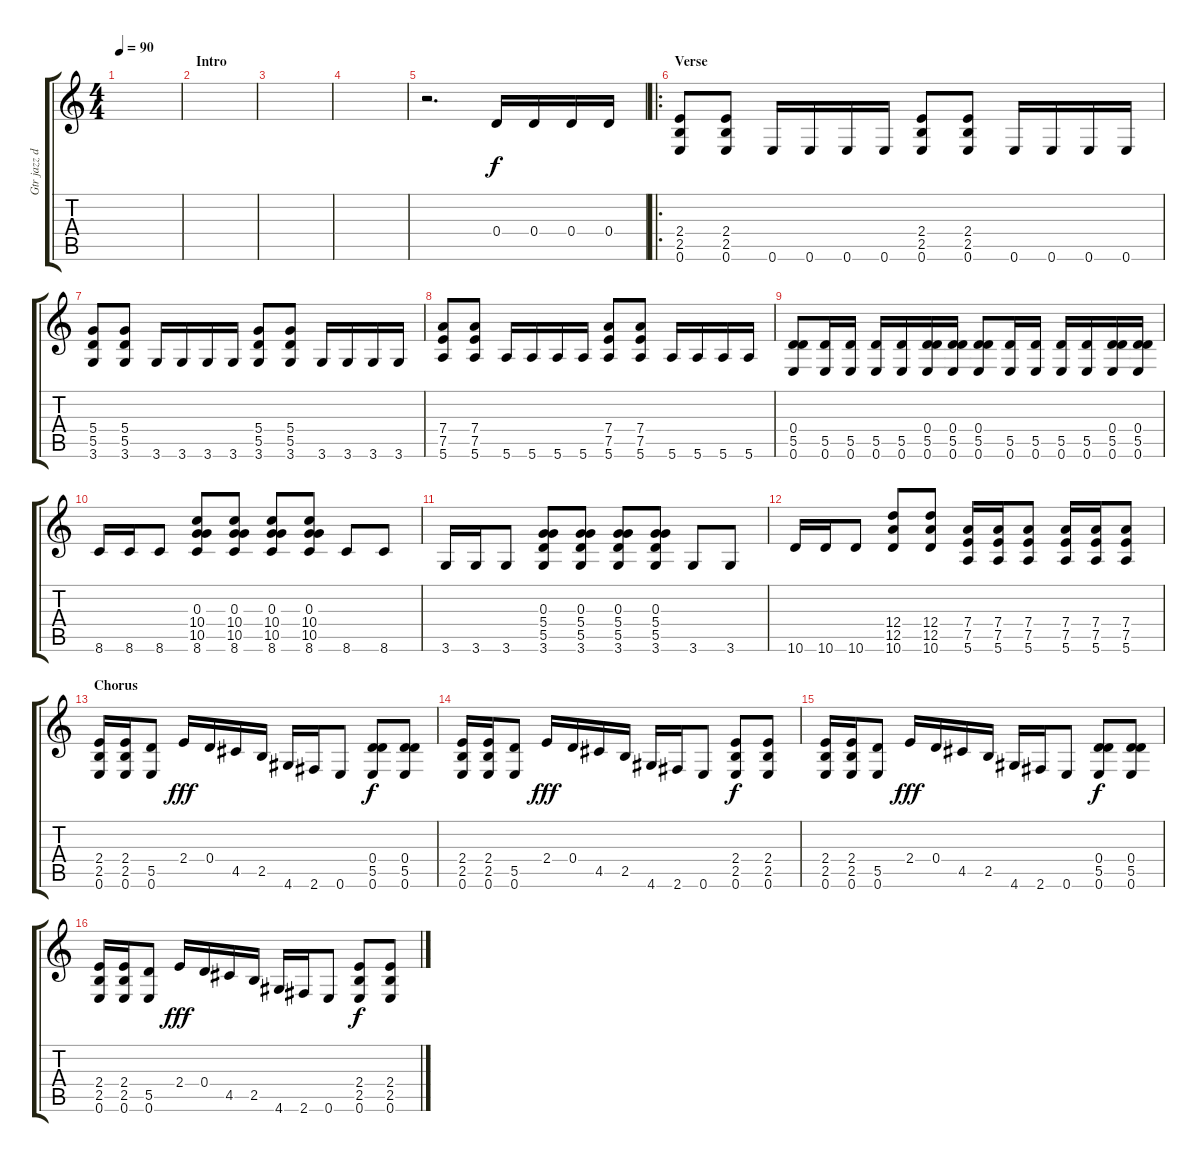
\track ("Gtr jazz disto" "Gtr jazz d") {instrument distortionguitar}
\staff {score tabs}
\tuning (E4 B3 G3 D3 A2 E2) {hide}
\ts (4 4)
\tempo 90
\clef g2
\ks c
|
\section ("" "Intro")
|
|
|
r.2{d} 0.4.16 0.4.16 0.4.16 0.4.16 |
\ro
\section ("" "Verse")
(2.4 2.5 0.6).8 (2.4 2.5 0.6).8 0.6.16 0.6.16 0.6.16 0.6.16 (2.4 2.5 0.6).8 (2.4 2.5 0.6).8 0.6.16 0.6.16 0.6.16 0.6.16 |
(5.4 5.5 3.6).8 (5.4 5.5 3.6).8 3.6.16 3.6.16 3.6.16 3.6.16 (5.4 5.5 3.6).8 (5.4 5.5 3.6).8 3.6.16 3.6.16 3.6.16 3.6.16 |
(7.4 7.5 5.6).8 (7.4 7.5 5.6).8 5.6.16 5.6.16 5.6.16 5.6.16 (7.4 7.5 5.6).8 (7.4 7.5 5.6).8 5.6.16 5.6.16 5.6.16 5.6.16 |
(0.4 5.5 0.6).8 (5.5 0.6).16 (5.5 0.6).16 (5.5 0.6).16 (5.5 0.6).16 (0.4 5.5 0.6).16 (0.4 5.5 0.6).16 (0.4 5.5 0.6).8 (5.5 0.6).16 (5.5 0.6).16 (5.5 0.6).16 (5.5 0.6).16 (0.4 5.5 0.6).16 (0.4 5.5 0.6).16 |
8.6.16 8.6.16 8.6.8 (0.3 10.4 10.5 8.6).8 (0.3 10.4 10.5 8.6).8 (0.3 10.4 10.5 8.6).8 (0.3 10.4 10.5 8.6).8 8.6.8 8.6.8 |
3.6.16 3.6.16 3.6.8 (0.3 5.4 5.5 3.6).8 (0.3 5.4 5.5 3.6).8 (0.3 5.4 5.5 3.6).8 (0.3 5.4 5.5 3.6).8 3.6.8 3.6.8 |
10.6.16 10.6.16 10.6.8 (12.4 12.5 10.6).8 (12.4 12.5 10.6).8 (7.4 7.5 5.6).16 (7.4 7.5 5.6).16 (7.4 7.5 5.6).8 (7.4 7.5 5.6).16 (7.4 7.5 5.6).16 (7.4 7.5 5.6).8 |
\section ("" "Chorus")
(2.4 2.5 0.6).16 (2.4 2.5 0.6).16 (5.5 0.6).8 2.4.16{dy fff} 0.4.16 4.5.16 2.5.16 4.6.16 2.6.16 0.6.8 (0.4 5.5 0.6).8{dy f} (0.4 5.5 0.6).8 |
(2.4 2.5 0.6).16 (2.4 2.5 0.6).16 (5.5 0.6).8 2.4.16{dy fff} 0.4.16 4.5.16 2.5.16 4.6.16 2.6.16 0.6.8 (2.4 2.5 0.6).8{dy f} (2.4 2.5 0.6).8 |
(2.4 2.5 0.6).16 (2.4 2.5 0.6).16 (5.5 0.6).8 2.4.16{dy fff} 0.4.16 4.5.16 2.5.16 4.6.16 2.6.16 0.6.8 (0.4 5.5 0.6).8{dy f} (0.4 5.5 0.6).8 |
(2.4 2.5 0.6).16 (2.4 2.5 0.6).16 (5.5 0.6).8 2.4.16{dy fff} 0.4.16 4.5.16 2.5.16 4.6.16 2.6.16 0.6.8 (2.4 2.5 0.6).8{dy f} (2.4 2.5 0.6).8
